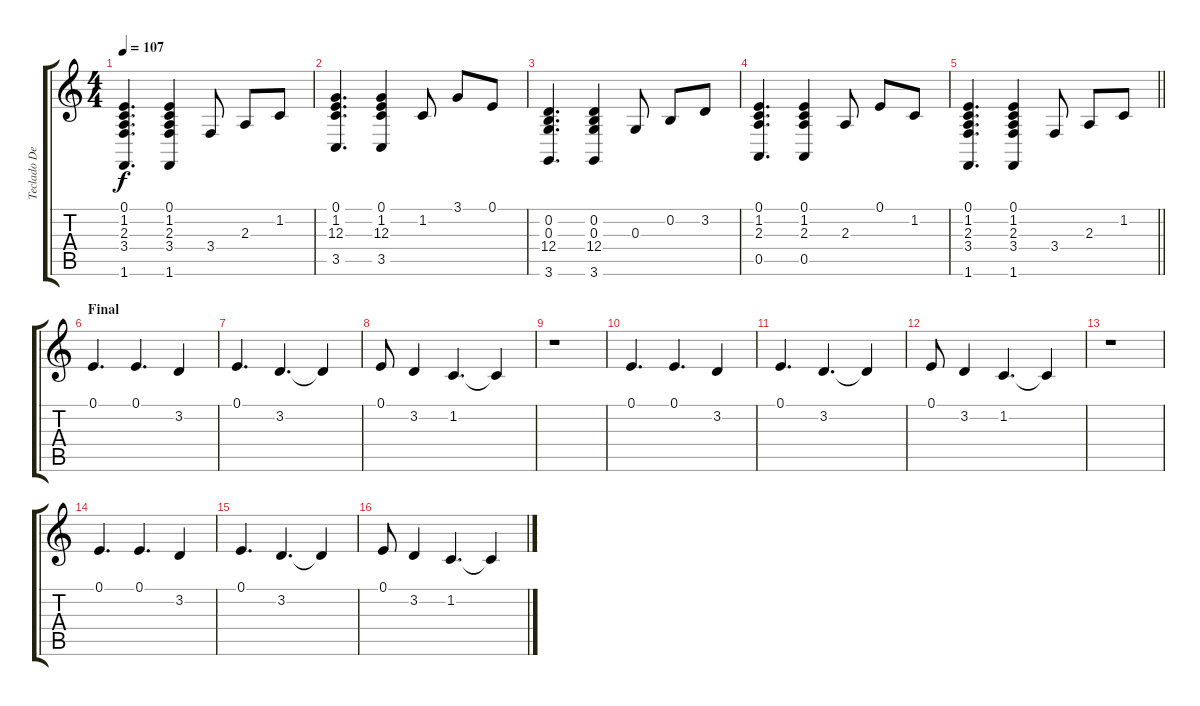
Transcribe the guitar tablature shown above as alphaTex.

\track ("Teclado Derecha" "Teclado De") {instrument fx4atmosphere}
\staff {score tabs}
\tuning (E4 B3 G3 D3 A2 E2) {hide}
\ts (4 4)
\tempo 107
\clef g2
\ks c
(0.1 1.2 2.3 3.4 1.6).4{d dy f} (0.1 1.2 2.3 3.4 1.6).4 3.4.8 2.3.8 1.2.8 |
(0.1 1.2 12.3 3.5).4{d} (0.1 1.2 12.3 3.5).4 1.2.8 3.1.8 0.1.8 |
(0.2 0.3 12.4 3.6).4{d} (0.2 0.3 12.4 3.6).4 0.3.8 0.2.8 3.2.8 |
(0.1 1.2 2.3 0.5).4{d} (0.1 1.2 2.3 0.5).4 2.3.8 0.1.8 1.2.8 |
\barLineRight lightlight
(0.1 1.2 2.3 3.4 1.6).4{d} (0.1 1.2 2.3 3.4 1.6).4 3.4.8 2.3.8 1.2.8 |
\section ("" "Final")
0.1.4{d volume 7 instrument fx4atmosphere} 0.1.4{d} 3.2.4 |
0.1.4{d} 3.2.4{d} 3.2{t}.4 |
0.1.8 3.2.4 1.2.4{d} 1.2{t}.4 |
r.1 |
0.1.4{d} 0.1.4{d} 3.2.4 |
0.1.4{d} 3.2.4{d} 3.2{t}.4 |
0.1.8 3.2.4 1.2.4{d} 1.2{t}.4 |
r.1 |
0.1.4{d} 0.1.4{d} 3.2.4 |
0.1.4{d} 3.2.4{d} 3.2{t}.4 |
0.1.8 3.2.4 1.2.4{d} 1.2{t}.4
